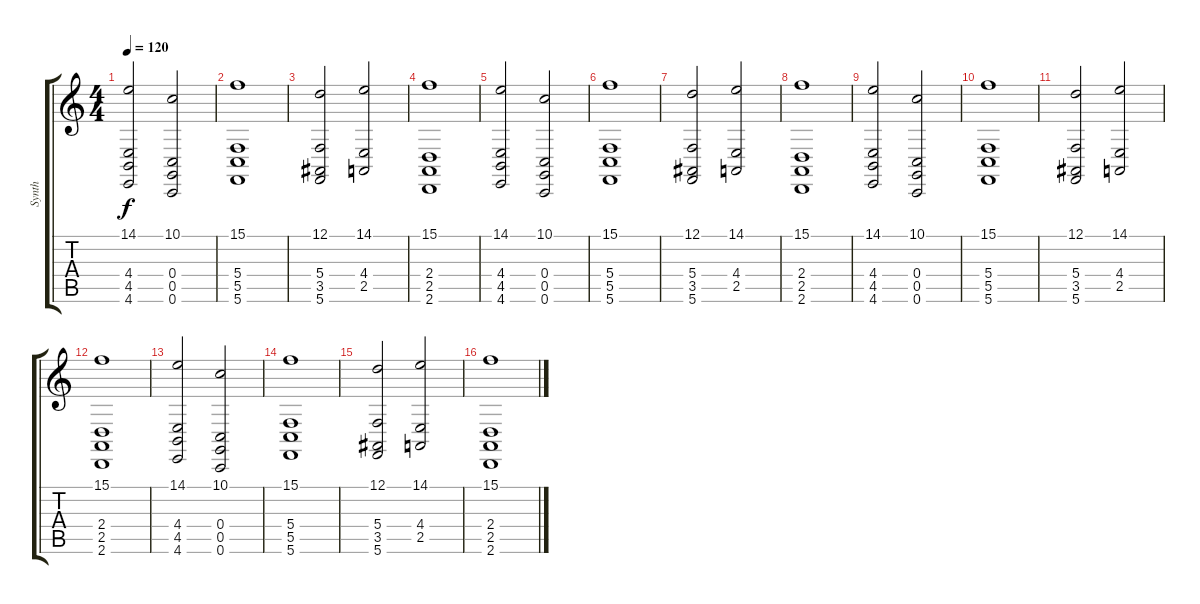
\track ("Synth" "Synth") {instrument stringensemble1}
\staff {score tabs}
\tuning (D4 A3 F3 C3 G2 C2) {hide}
\ts (4 4)
\tempo 120
\clef g2
\ks c
(14.1 4.4 4.5 4.6).2{dy f} (10.1 0.4 0.5 0.6).2 |
(15.1 5.4 5.5 5.6).1 |
(12.1 5.4 3.5 5.6).2 (14.1 4.4 2.5).2 |
(15.1 2.4 2.5 2.6).1 |
(14.1 4.4 4.5 4.6).2 (10.1 0.4 0.5 0.6).2 |
(15.1 5.4 5.5 5.6).1 |
(12.1 5.4 3.5 5.6).2 (14.1 4.4 2.5).2 |
(15.1 2.4 2.5 2.6).1 |
(14.1 4.4 4.5 4.6).2 (10.1 0.4 0.5 0.6).2 |
(15.1 5.4 5.5 5.6).1 |
(12.1 5.4 3.5 5.6).2 (14.1 4.4 2.5).2 |
(15.1 2.4 2.5 2.6).1 |
(14.1 4.4 4.5 4.6).2 (10.1 0.4 0.5 0.6).2 |
(15.1 5.4 5.5 5.6).1 |
(12.1 5.4 3.5 5.6).2 (14.1 4.4 2.5).2 |
(15.1 2.4 2.5 2.6).1
